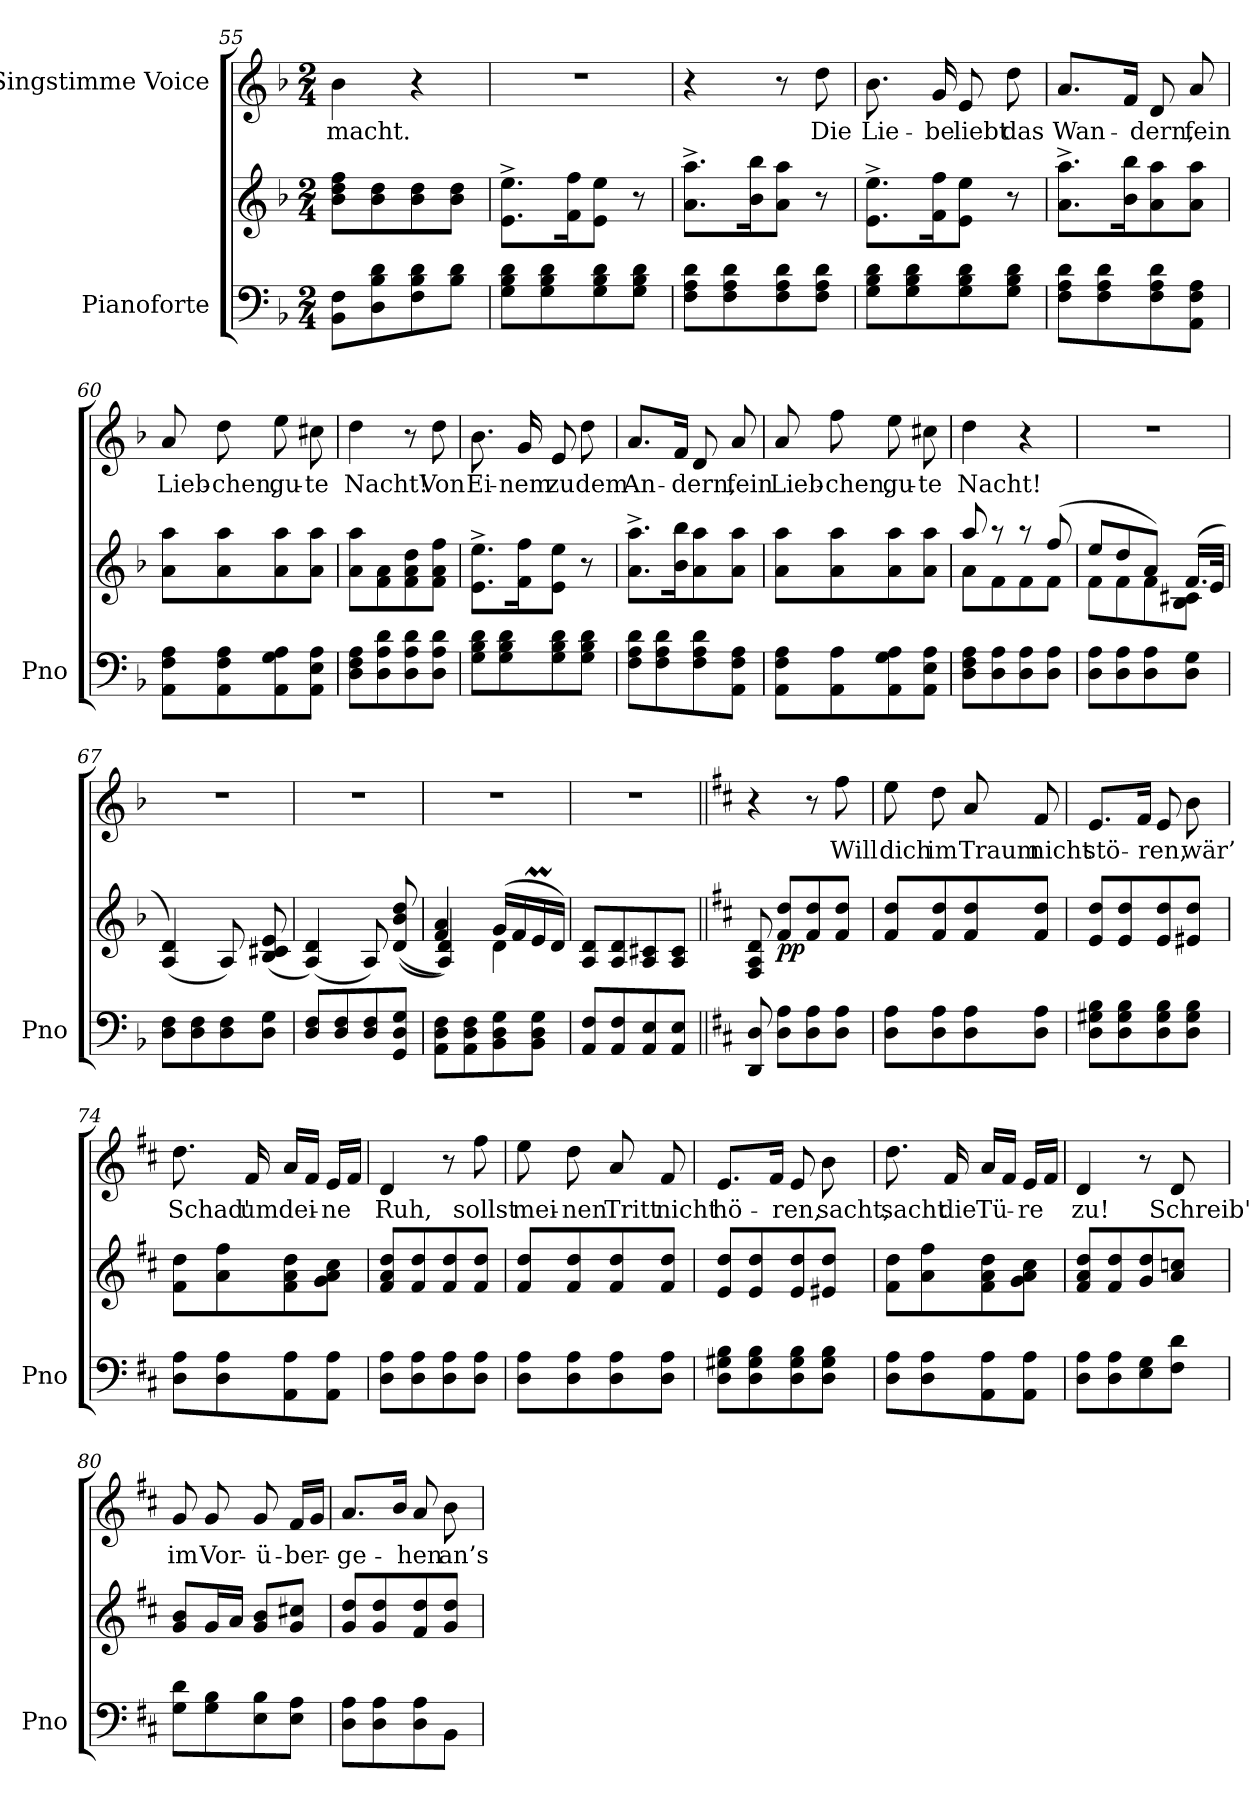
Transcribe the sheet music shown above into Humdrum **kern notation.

**kern	**kern	**dynam	**kern	**text
*part2	*part2	*part2	*part1	*part1
*staff3	*staff2	*staff2/3	*staff1	*staff1
*I"Pianoforte	*	*	*I"Singstimme Voice	*
*I'Pno	*	*	*	*
*clefF4	*clefG2	*	*clefG2	*
*k[b-]	*k[b-]	*	*k[b-]	*
*M2/4	*M2/4	*	*M2/4	*
=55	=55	=55	=55	=55
!	!	!	!	!LO:LY:b
8BB-\ 8F\L	8b-\ 8dd\ 8ff\L	.	4b-\	-macht.
8D\ 8B-\ 8d\	8b-\ 8dd\	.	.	.
8F\ 8B-\ 8d\	8b-\ 8dd\	.	4r	.
8B-\ 8d\J	8b-\ 8dd\J	.	.	.
=56	=56	=56	=56	=56
8G\ 8B-\ 8d\L	8.e\^ 8.ee\^L	.	2r	.
8G\ 8B-\ 8d\	.	.	.	.
.	16f\ 16ff\K	.	.	.
8G\ 8B-\ 8d\	8e\ 8ee\J	.	.	.
8G\ 8B-\ 8d\J	8r	.	.	.
!!LO:LB:g=z
=57	=57	=57	=57	=57
8F\ 8A\ 8d\L	8.a\^ 8.aa\^L	.	4r	.
8F\ 8A\ 8d\	.	.	.	.
.	16b-\ 16bb-\K	.	.	.
8F\ 8A\ 8d\	8a\ 8aa\J	.	8r	.
!	!	!	!	!LO:LY:b
8F\ 8A\ 8d\J	8r	.	8dd\	Die
=58	=58	=58	=58	=58
!	!	!	!	!LO:LY:b
8G\ 8B-\ 8d\L	8.e\^ 8.ee\^L	.	8.b-\	Lie-
8G\ 8B-\ 8d\	.	.	.	.
!	!	!	!	!LO:LY:b
.	16f\ 16ff\K	.	16g/	-be
!	!	!	!	!LO:LY:b
8G\ 8B-\ 8d\	8e\ 8ee\J	.	8e/	liebt
!	!	!	!	!LO:LY:b
8G\ 8B-\ 8d\J	8r	.	8dd\	das
=59	=59	=59	=59	=59
!	!	!	!	!LO:LY:b
8F\ 8A\ 8d\L	8.a\^ 8.aa\^L	.	8.a/L	Wan-
8F\ 8A\ 8d\	.	.	.	.
.	16b-\ 16bb-\K	.	16f/Jk	.
!	!	!	!	!LO:LY:b
8F\ 8A\ 8d\	8a\ 8aa\	.	8d/	-dern,
!	!	!	!	!LO:LY:b
8AA\ 8F\ 8A\J	8a\ 8aa\J	.	8a/	fein
=60	=60	=60	=60	=60
!	!	!	!	!LO:LY:b
8AA\ 8F\ 8A\L	8a\ 8aa\L	.	8a/	Lieb-
!	!	!	!	!LO:LY:b
8AA\ 8F\ 8A\	8a\ 8aa\	.	8dd\	-chen,
!	!	!	!	!LO:LY:b
8AA\ 8G\ 8A\	8a\ 8aa\	.	8ee\	gu-
!	!	!	!	!LO:LY:b
8AA\ 8E\ 8A\J	8a\ 8aa\J	.	8cc#X\	-te
=61	=61	=61	=61	=61
!	!	!	!	!LO:LY:b
8D\ 8F\ 8A\L	8a\ 8aa\L	.	4dd\	Nacht!
8D\ 8A\ 8d\	8f\ 8a\	.	.	.
8D\ 8A\ 8d\	8f\ 8a\ 8dd\	.	8r	.
!	!	!	!	!LO:LY:b
8D\ 8A\ 8d\J	8f\ 8a\ 8ff\J	.	8dd\	Von
!!LO:LB:g=z
=62	=62	=62	=62	=62
!	!	!	!	!LO:LY:b
8G\ 8B-\ 8d\L	8.e\^ 8.ee\^L	.	8.b-\	Ei-
8G\ 8B-\ 8d\	.	.	.	.
!	!	!	!	!LO:LY:b
.	16f\ 16ff\K	.	16g/	-nem
!	!	!	!	!LO:LY:b
8G\ 8B-\ 8d\	8e\ 8ee\J	.	8e/	zu
!	!	!	!	!LO:LY:b
8G\ 8B-\ 8d\J	8r	.	8dd\	dem
=63	=63	=63	=63	=63
!	!	!	!	!LO:LY:b
8F\ 8A\ 8d\L	8.a\^ 8.aa\^L	.	8.a/L	An-
8F\ 8A\ 8d\	.	.	.	.
.	16b-\ 16bb-\K	.	16f/Jk	.
!	!	!	!	!LO:LY:b
8F\ 8A\ 8d\	8a\ 8aa\	.	8d/	dern,
!	!	!	!	!LO:LY:b
8AA\ 8F\ 8A\J	8a\ 8aa\J	.	8a/	fein
=64	=64	=64	=64	=64
!	!	!	!	!LO:LY:b
8AA\ 8F\ 8A\L	8a\ 8aa\L	.	8a/	Lieb-
!	!	!	!	!LO:LY:b
8AA\ 8A\	8a\ 8aa\	.	8ff\	-chen,
!	!	!	!	!LO:LY:b
8AA\ 8G\ 8A\	8a\ 8aa\	.	8ee\	gu-
!	!	!	!	!LO:LY:b
8AA\ 8E\ 8A\J	8a\ 8aa\J	.	8cc#X\	-te
=65	=65	=65	=65	=65
*	*^	*	*	*
!	!	!	!	!	!LO:LY:b
8D\ 8F\ 8A\L	8aa/	8a\L	.	4dd\	Nacht!
8D\ 8A\	8r	8f\	.	.	.
8D\ 8A\	8r	8f\	.	4r	.
8D\ 8A\J	(>8ff/	8f\J	.	.	.
=66	=66	=66	=66	=66	=66
8D\ 8A\L	8ee/L	8f\L	.	2r	.
8D\ 8A\	8dd/	8f\	.	.	.
8D\ 8A\	8a/J)	8f\	.	.	.
8D\ 8G\J	(>16.f/LL	8B-\ 8c#X\J	.	.	.
.	32e/JJk	.	.	.	.
*	*v	*v	*	*	*
!!LO:LB:g=z
=67	=67	=67	=67	=67
8D\ 8F\L	(>4A/ 4d/)	.	2r	.
8D\ 8F\	.	.	.	.
8D\ 8F\	8A/)	.	.	.
8D\ 8G\J	(>8B-/ 8c#X/ 8e/	.	.	.
=68	=68	=68	=68	=68
8D/ 8F/L	(>4A/ 4d/)	.	2r	.
8D/ 8F/	.	.	.	.
8D/ 8F/	8A/)	.	.	.
8GG/ 8D/ 8G/J	(>(<8d/ 8b-/ 8dd/	.	.	.
=69	=69	=69	=69	=69
*	*^	*	*	*
8AA\ 8D\ 8F\L	4f/ 4a/)	4A/ 4d/)	.	2r	.
8AA\ 8D\ 8F\	.	.	.	.	.
8BB-\ 8D\ 8G\	(>16g/LL	4d\	.	.	.
.	16f/	.	.	.	.
8BB-\ 8D\ 8G\J	16em/	.	.	.	.
.	16d/JJ)	.	.	.	.
*	*v	*v	*	*	*
=70	=70	=70	=70	=70
8AA/ 8F/L	8A/ 8d/L	.	2r	.
8AA/ 8F/	8A/ 8d/	.	.	.
8AA/ 8E/	8A/ 8c#X/	.	.	.
8AA/ 8E/J	8A/ 8c#/J	.	.	.
=71||	=71||	=71||	=71||	=71||
*k[f#c#]	*k[f#c#]	*	*k[f#c#]	*
8DD/ 8D/	8F#/ 8A/ 8d/	.	4r	.
!	!	!LO:DY:b	!	!
8D\ 8A\L	8f#/ 8dd/L	pp	.	.
8D\ 8A\	8f#/ 8dd/	.	8r	.
!	!	!	!	!LO:LY:b
8D\ 8A\J	8f#/ 8dd/J	.	8ff#\	Will
=72	=72	=72	=72	=72
!	!	!	!	!LO:LY:b
8D\ 8A\L	8f#/ 8dd/L	.	8ee\	dich
!	!	!	!	!LO:LY:b
8D\ 8A\	8f#/ 8dd/	.	8dd\	im
!	!	!	!	!LO:LY:b
8D\ 8A\	8f#/ 8dd/	.	8a/	Traum
!	!	!	!	!LO:LY:b
8D\ 8A\J	8f#/ 8dd/J	.	8f#/	nicht
!!LO:LB:g=z
=73	=73	=73	=73	=73
!	!	!	!	!LO:LY:b
8D\ 8G#X\ 8B\L	8e/ 8dd/L	.	8.e/L	stö-
8D\ 8G#\ 8B\	8e/ 8dd/	.	.	.
.	.	.	16f#/Jk	.
!	!	!	!	!LO:LY:b
8D\ 8G#\ 8B\	8e/ 8dd/	.	8e/	-ren,
!	!	!	!	!LO:LY:b
8D\ 8G#\ 8B\J	8e#X/ 8dd/J	.	8b\	wär’
=74	=74	=74	=74	=74
!	!	!	!	!LO:LY:b
8D\ 8A\L	8f#\ 8dd\L	.	8.dd\	Schad'
8D\ 8A\	8a\ 8ff#\	.	.	.
!	!	!	!	!LO:LY:b
.	.	.	16f#/	um
!	!	!	!	!LO:LY:b
8AA\ 8A\	8f#\ 8a\ 8dd\	.	16a/LL	dei-
.	.	.	16f#/JJ	.
!	!	!	!	!LO:LY:b
8AA\ 8A\J	8g\ 8a\ 8cc#\J	.	16e/LL	-ne
.	.	.	16f#/JJ	.
=75	=75	=75	=75	=75
!	!	!	!	!LO:LY:b
8D\ 8A\L	8f#/ 8a/ 8dd/L	.	4d/	Ruh,
8D\ 8A\	8f#/ 8dd/	.	.	.
8D\ 8A\	8f#/ 8dd/	.	8r	.
!	!	!	!	!LO:LY:b
8D\ 8A\J	8f#/ 8dd/J	.	8ff#\	sollst
=76	=76	=76	=76	=76
!	!	!	!	!LO:LY:b
8D\ 8A\L	8f#/ 8dd/L	.	8ee\	mei-
!	!	!	!	!LO:LY:b
8D\ 8A\	8f#/ 8dd/	.	8dd\	-nen
!	!	!	!	!LO:LY:b
8D\ 8A\	8f#/ 8dd/	.	8a/	Tritt
!	!	!	!	!LO:LY:b
8D\ 8A\J	8f#/ 8dd/J	.	8f#/	nicht
=77	=77	=77	=77	=77
!	!	!	!	!LO:LY:b
8D\ 8G#X\ 8B\L	8e/ 8dd/L	.	8.e/L	hö-
8D\ 8G#\ 8B\	8e/ 8dd/	.	.	.
.	.	.	16f#/Jk	.
!	!	!	!	!LO:LY:b
8D\ 8G#\ 8B\	8e/ 8dd/	.	8e/	-ren,
!	!	!	!	!LO:LY:b
8D\ 8G#\ 8B\J	8e#X/ 8dd/J	.	8b\	sacht,
!!LO:PB:g=z
=78	=78	=78	=78	=78
!	!	!	!	!LO:LY:b
8D\ 8A\L	8f#\ 8dd\L	.	8.dd\	sacht
8D\ 8A\	8a\ 8ff#\	.	.	.
!	!	!	!	!LO:LY:b
.	.	.	16f#/	die
!	!	!	!	!LO:LY:b
8AA\ 8A\	8f#\ 8a\ 8dd\	.	16a/LL	Tü-
.	.	.	16f#/JJ	.
!	!	!	!	!LO:LY:b
8AA\ 8A\J	8g\ 8a\ 8cc#\J	.	16e/LL	-re
.	.	.	16f#/JJ	.
=79	=79	=79	=79	=79
!	!	!	!	!LO:LY:b
8D\ 8A\L	8f#/ 8a/ 8dd/L	.	4d/	zu!
8D\ 8A\	8f#/ 8dd/	.	.	.
8E\ 8G\	8g/ 8dd/	.	8r	.
!	!	!	!	!LO:LY:b
8F#\ 8d\J	8a/ 8ccn/J	.	8d/	Schreib'
=80	=80	=80	=80	=80
!	!	!	!	!LO:LY:b
8G\ 8d\L	8g/ 8b/L	.	8g/	im
!	!	!	!	!LO:LY:b
8G\ 8B\	16g/L	.	8g/	Vor-
.	16a/JJ	.	.	.
!	!	!	!	!LO:LY:b
8E\ 8B\	8g/ 8b/L	.	8g/	-ü-
!	!	!	!	!LO:LY:b
8E\ 8A\J	8g/ 8cc#X/J	.	16f#/LL	-ber-
.	.	.	16g/JJ	.
=81	=81	=81	=81	=81
!	!	!	!	!LO:LY:b
8D\ 8A\L	8g/ 8dd/L	.	8.a/L	-ge-
8D\ 8A\	8g/ 8dd/	.	.	.
.	.	.	16b/Jk	.
!	!	!	!	!LO:LY:b
8D\ 8A\	8f#/ 8dd/	.	8a/	-hen
!	!	!	!	!LO:LY:b
8BB\J	8g/ 8dd/J	.	8b\	an’s
=	=	=	=	=
*-	*-	*-	*-	*-
